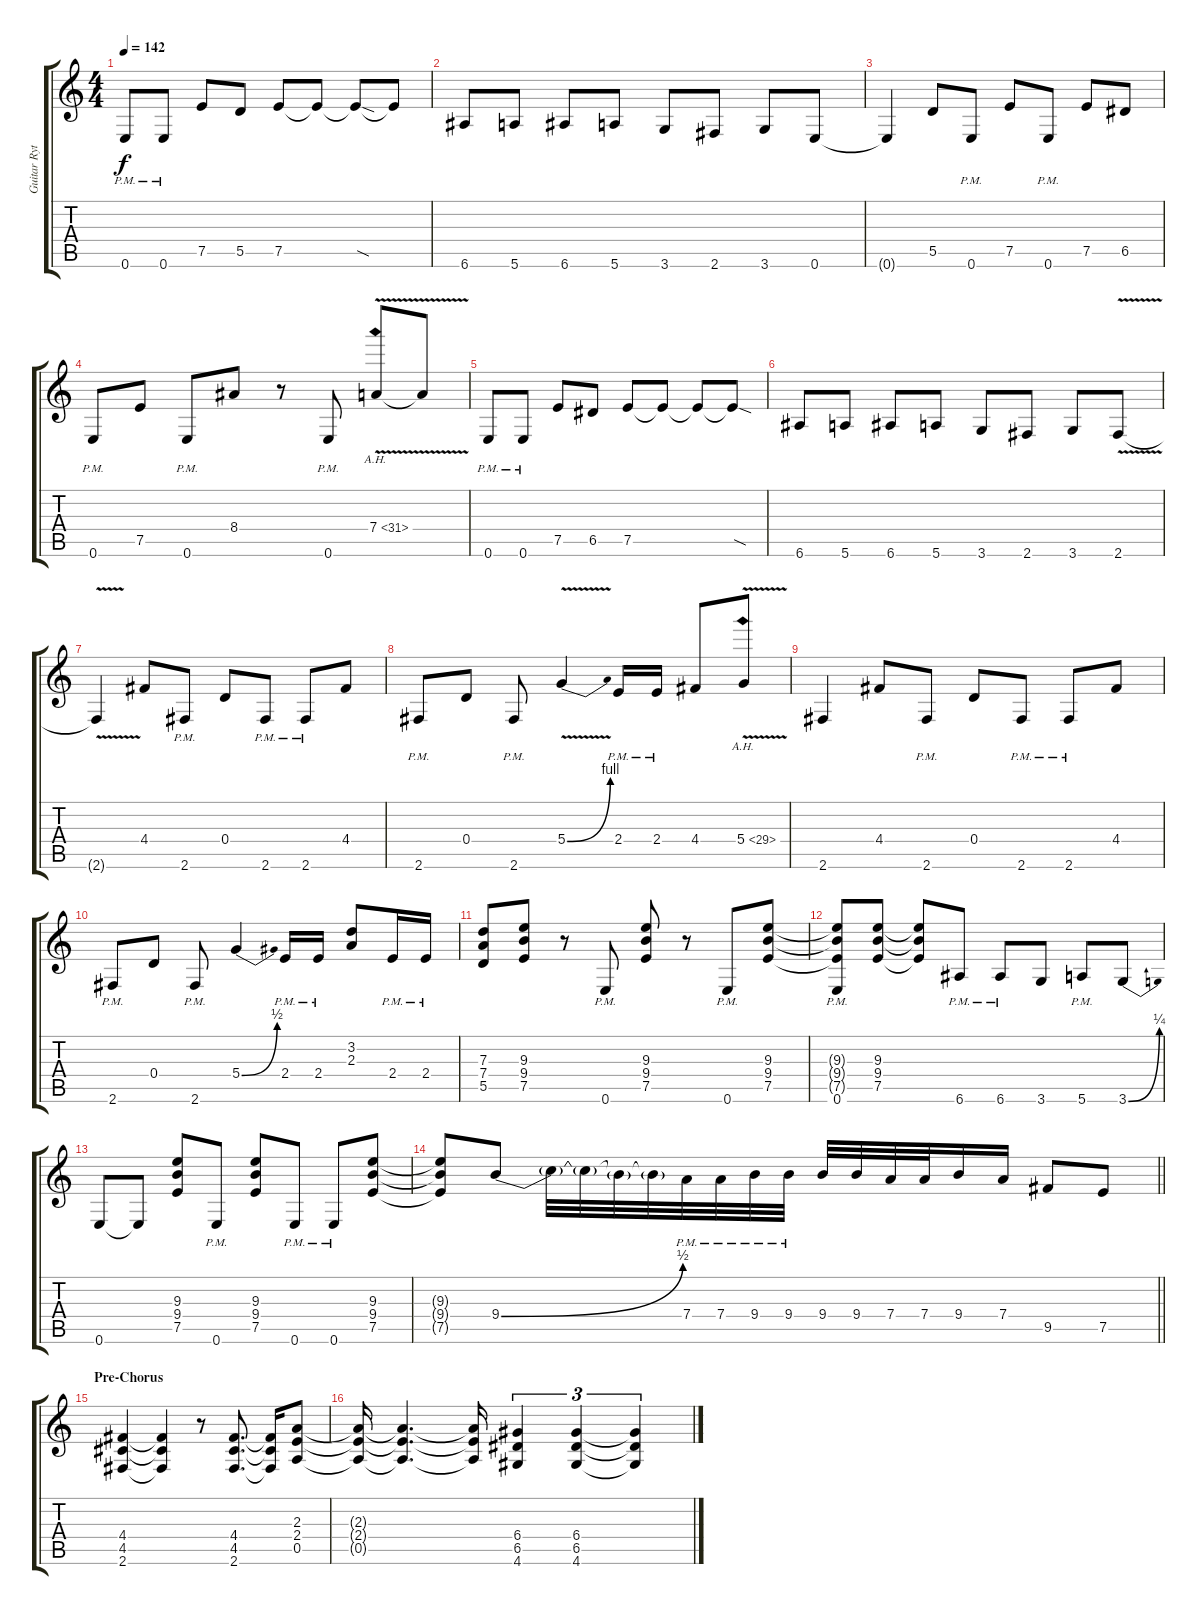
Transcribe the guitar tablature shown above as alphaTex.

\track ("Guitar Rythm" "Guitar Ryt") {instrument distortionguitar}
\staff {score tabs}
\tuning (E4 B3 G3 D3 A2 E2) {hide}
\ts (4 4)
\tempo 142
\clef g2
\ks c
0.6{pm}.8{dy f} 0.6{pm}.8 7.5.8 5.5.8 7.5.8 7.5{t}.8 7.5{sod t}.8 7.5{t}.8 |
6.6.8 5.6.8 6.6.8 5.6.8 3.6.8 2.6.8 3.6.8 0.6.8 |
0.6{t}.4 5.5.8 0.6{pm}.8 7.5.8 0.6{pm}.8 7.5.8 6.5.8 |
0.6{pm}.8 7.5.8 0.6{pm}.8 8.4.8 r.8 0.6{pm}.8 7.4{ah 24 v}.8 7.4{t}.8 |
0.6{pm}.8 0.6{pm}.8 7.5.8 6.5.8 7.5.8 7.5{t}.8 7.5{t}.8 7.5{sod t}.8 |
6.6.8 5.6.8 6.6.8 5.6.8 3.6.8 2.6.8 3.6.8 2.6{v}.8 |
2.6{t}.4 4.4.8 2.6{pm}.8 0.4.8 2.6{pm}.8 2.6{pm}.8 4.4.8 |
2.6{pm}.8 0.4.8 2.6{pm}.8 5.4{be (bend 0 0 60 4) v}.4 2.4{pm}.16 2.4{pm}.16 4.4.8 5.4{ah 24 v}.8 |
2.6.4 4.4.8 2.6{pm}.8 0.4.8 2.6{pm}.8 2.6{pm}.8 4.4.8 |
2.6{pm}.8 0.4.8 2.6{pm}.8 5.4{be (bend 0 0 60 2)}.4 2.4{pm}.16 2.4{pm}.16 (3.2 2.3).8 2.4{pm}.16 2.4{pm}.16 |
(7.3 7.4 5.5).8 (9.3 9.4 7.5).8 r.8 0.6{pm}.8 (9.3 9.4 7.5).8 r.8 0.6{pm}.8 (9.3 9.4 7.5).8 |
(9.3{t} 9.4{t} 7.5{t} 0.6{pm}).8 (9.3 9.4 7.5).8 (9.3{t} 9.4{t} 7.5{t}).8 6.6{pm}.8 6.6{pm}.8 3.6.8 5.6{pm}.8 3.6{be (bend 0 0 60 1)}.8 |
0.6.8 0.6{t}.8 (9.3 9.4 7.5).8 0.6{pm}.8 (9.3 9.4 7.5).8 0.6{pm}.8 0.6{pm}.8 (9.3 9.4 7.5).8 |
\barLineRight lightlight
(9.3{t} 9.4{t} 7.5{t}).8 9.4{be (bend 0 0 60 2)}.8 9.4{t}.32 9.4{t}.32 9.4{t}.32 9.4{t}.32 7.4{pm}.32 7.4{pm}.32 9.4{pm}.32 9.4{pm}.32 9.4.32 9.4.32 7.4.32 7.4.32 9.4.16 7.4.16 9.5.8 7.5.8 |
\section ("" "Pre-Chorus")
(4.4 4.5 2.6).4 (4.4{t} 4.5{t} 2.6{t}).4 r.8 (4.4 4.5 2.6).8{d} (4.4{t} 4.5{t} 2.6{t}).16 (2.3 2.4 0.5).8 |
(2.3{t} 2.4{t} 0.5{t}).16 (2.3{t} 2.4{t} 0.5{t}).4{d} (2.3{t} 2.4{t} 0.5{t}).16 (6.4 6.5 4.6).4{tu (3 2)} (6.4 6.5 4.6).4{tu (3 2)} (6.4{ss t} 6.5{ss t} 4.6{ss t}).4{tu (3 2)}
